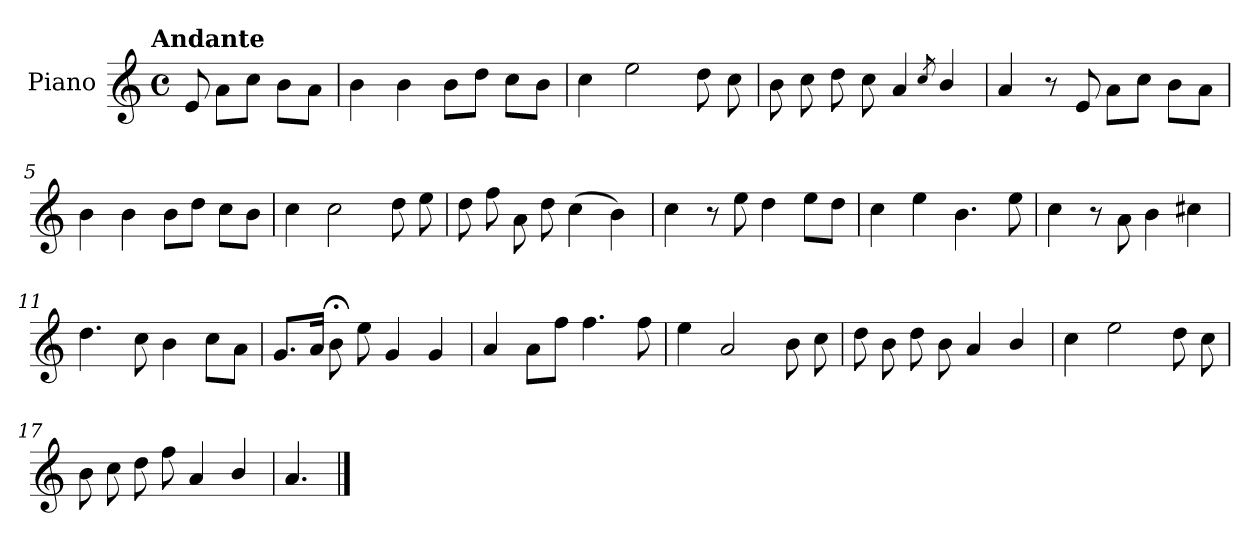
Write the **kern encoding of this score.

**kern
*part1
*staff1
*I"Piano
*I'Pno.
*clefG2
*k[]
!!LO:TX:omd:t=Andante
*M4/4
*met(c)
*MM92
=
8e/
8a\L
8cc\J
8b\L
8a\J
=1
4b\
4b\
8b\L
8dd\J
8cc\L
8b\J
=2
4cc\
2ee\
8dd\
8cc\
=3
8b\
8cc\
8dd\
8cc\
4a/
8qcc/
4b/
!!LO:LB:g=z
=4
4a/
8r
8e/
8a\L
8cc\J
8b\L
8a\J
=5
4b\
4b\
8b\L
8dd\J
8cc\L
8b\J
=6
4cc\
2cc\
8dd\
8ee\
=7
8dd\
8ff\
8a\
8dd\
(>4cc\
4b\)
=8
4cc\
8r
8ee\
4dd\
8ee\L
8dd\J
!!LO:LB:g=z
=9
4cc\
4ee\
4.b\
8ee\
=10
4cc\
8r
8a\
4b\
4cc#X\
=11
4.dd\
8cc\
4b\
8cc\L
8a\J
=12
8.g/L
16a/Jk
8b;<\
8ee\
4g/
4g/
=13
4a/
8a\L
8ff\J
4.ff\
8ff\
!!LO:LB:g=z
=14
4ee\
2a/
8b\
8cc\
=15
8dd\
8b\
8dd\
8b\
4a/
4b/
=16
4cc\
2ee\
8dd\
8cc\
=17
8b\
8cc\
8dd\
8ff\
4a/
4b/
=18
4.a/
==
*-
